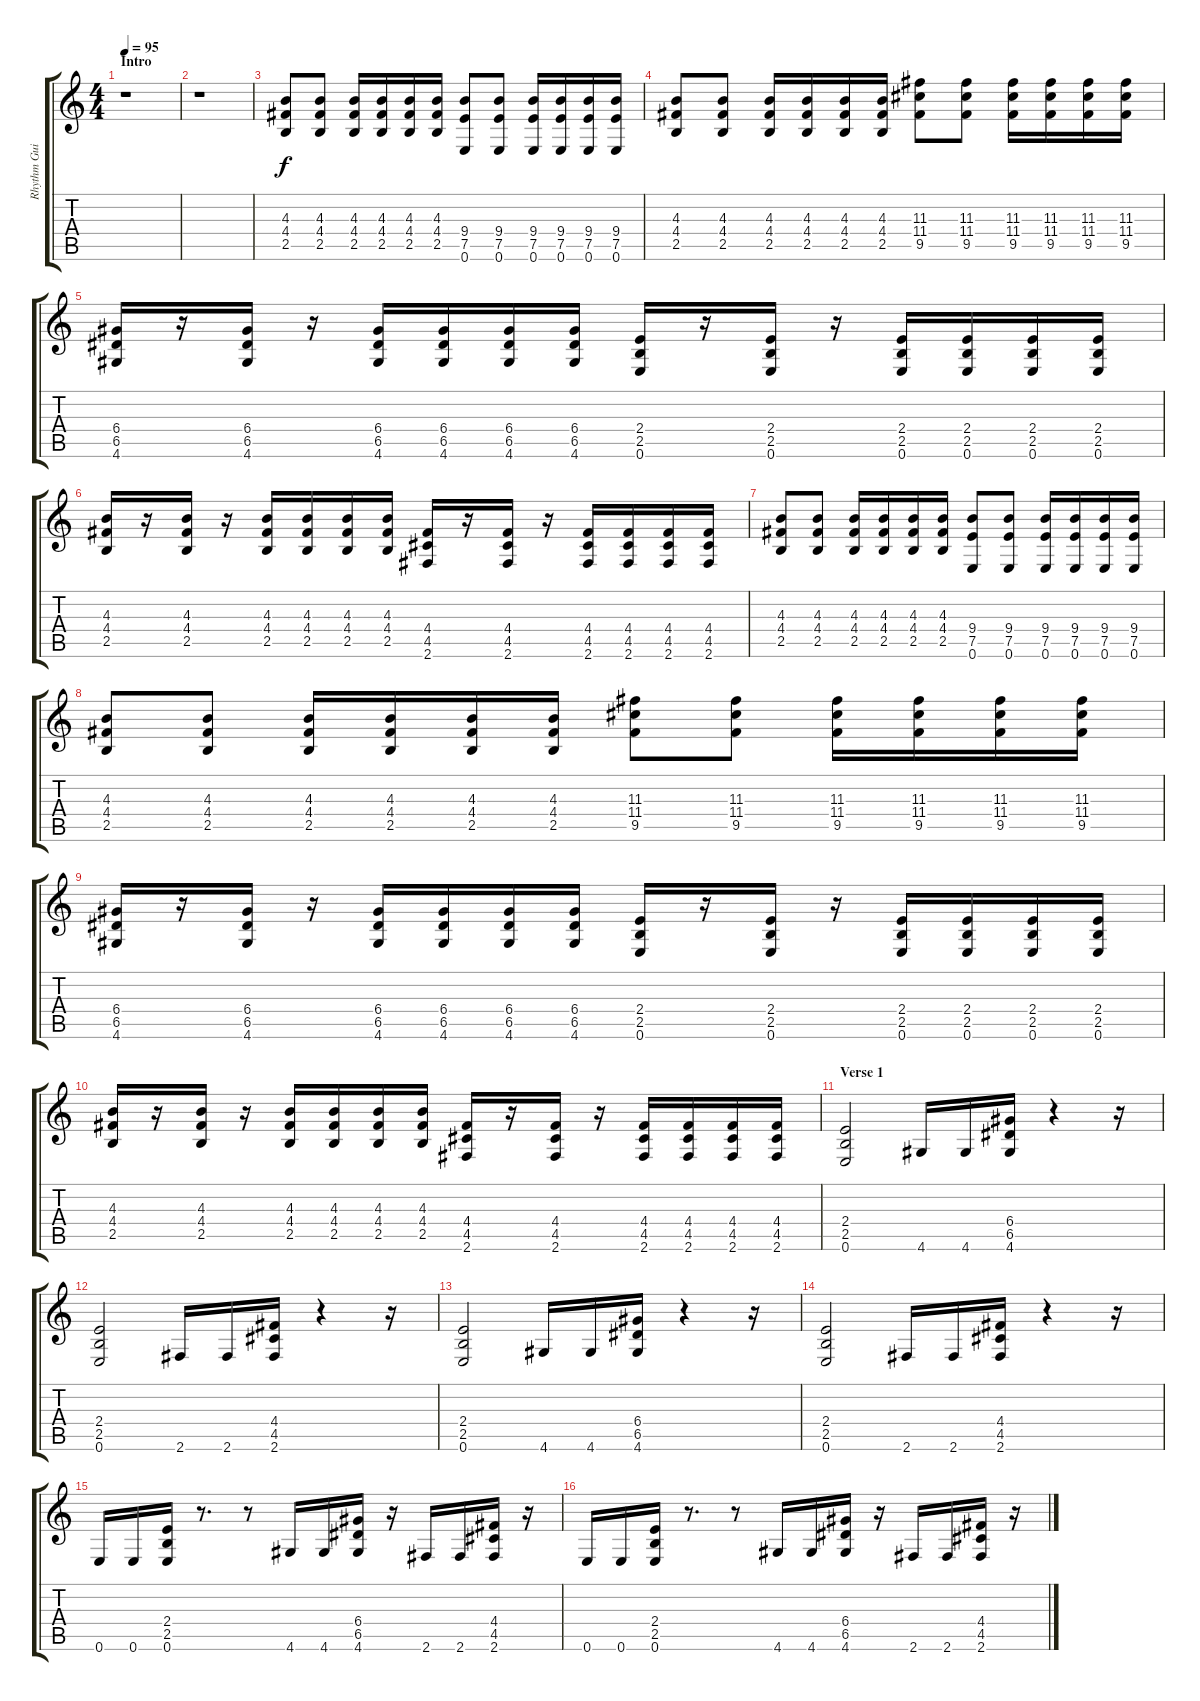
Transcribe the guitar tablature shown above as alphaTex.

\track ("Rhythm Guitar" "Rhythm Gui") {instrument distortionguitar}
\staff {score tabs}
\tuning (E4 B3 G3 D3 A2 E2) {hide}
\ts (4 4)
\section ("" "Intro")
\tempo 95
\clef g2
\ks c
r.1{dy f instrument distortionguitar} |
r.1 |
(4.3 4.4 2.5).8 (4.3 4.4 2.5).8 (4.3 4.4 2.5).16 (4.3 4.4 2.5).16 (4.3 4.4 2.5).16 (4.3 4.4 2.5).16 (9.4 7.5 0.6).8 (9.4 7.5 0.6).8 (9.4 7.5 0.6).16 (9.4 7.5 0.6).16 (9.4 7.5 0.6).16 (9.4 7.5 0.6).16 |
(4.3 4.4 2.5).8 (4.3 4.4 2.5).8 (4.3 4.4 2.5).16 (4.3 4.4 2.5).16 (4.3 4.4 2.5).16 (4.3 4.4 2.5).16 (11.3 11.4 9.5).8 (11.3 11.4 9.5).8 (11.3 11.4 9.5).16 (11.3 11.4 9.5).16 (11.3 11.4 9.5).16 (11.3 11.4 9.5).16 |
(6.4 6.5 4.6).16 r.16 (6.4 6.5 4.6).16 r.16 (6.4 6.5 4.6).16 (6.4 6.5 4.6).16 (6.4 6.5 4.6).16 (6.4 6.5 4.6).16 (2.4 2.5 0.6).16 r.16 (2.4 2.5 0.6).16 r.16 (2.4 2.5 0.6).16 (2.4 2.5 0.6).16 (2.4 2.5 0.6).16 (2.4 2.5 0.6).16 |
(4.3 4.4 2.5).16 r.16 (4.3 4.4 2.5).16 r.16 (4.3 4.4 2.5).16 (4.3 4.4 2.5).16 (4.3 4.4 2.5).16 (4.3 4.4 2.5).16 (4.4 4.5 2.6).16 r.16 (4.4 4.5 2.6).16 r.16 (4.4 4.5 2.6).16 (4.4 4.5 2.6).16 (4.4 4.5 2.6).16 (4.4 4.5 2.6).16 |
(4.3 4.4 2.5).8 (4.3 4.4 2.5).8 (4.3 4.4 2.5).16 (4.3 4.4 2.5).16 (4.3 4.4 2.5).16 (4.3 4.4 2.5).16 (9.4 7.5 0.6).8 (9.4 7.5 0.6).8 (9.4 7.5 0.6).16 (9.4 7.5 0.6).16 (9.4 7.5 0.6).16 (9.4 7.5 0.6).16 |
(4.3 4.4 2.5).8 (4.3 4.4 2.5).8 (4.3 4.4 2.5).16 (4.3 4.4 2.5).16 (4.3 4.4 2.5).16 (4.3 4.4 2.5).16 (11.3 11.4 9.5).8 (11.3 11.4 9.5).8 (11.3 11.4 9.5).16 (11.3 11.4 9.5).16 (11.3 11.4 9.5).16 (11.3 11.4 9.5).16 |
(6.4 6.5 4.6).16 r.16 (6.4 6.5 4.6).16 r.16 (6.4 6.5 4.6).16 (6.4 6.5 4.6).16 (6.4 6.5 4.6).16 (6.4 6.5 4.6).16 (2.4 2.5 0.6).16 r.16 (2.4 2.5 0.6).16 r.16 (2.4 2.5 0.6).16 (2.4 2.5 0.6).16 (2.4 2.5 0.6).16 (2.4 2.5 0.6).16 |
(4.3 4.4 2.5).16 r.16 (4.3 4.4 2.5).16 r.16 (4.3 4.4 2.5).16 (4.3 4.4 2.5).16 (4.3 4.4 2.5).16 (4.3 4.4 2.5).16 (4.4 4.5 2.6).16 r.16 (4.4 4.5 2.6).16 r.16 (4.4 4.5 2.6).16 (4.4 4.5 2.6).16 (4.4 4.5 2.6).16 (4.4 4.5 2.6).16 |
\section ("" "Verse 1")
(2.4 2.5 0.6).2 4.6.16 4.6.16 (6.4 6.5 4.6).16 r.4 r.16 |
(2.4 2.5 0.6).2 2.6.16 2.6.16 (4.4 4.5 2.6).16 r.4 r.16 |
(2.4 2.5 0.6).2 4.6.16 4.6.16 (6.4 6.5 4.6).16 r.4 r.16 |
(2.4 2.5 0.6).2 2.6.16 2.6.16 (4.4 4.5 2.6).16 r.4 r.16 |
0.6.16 0.6.16 (2.4 2.5 0.6).16 r.8{d} r.8 4.6.16 4.6.16 (6.4 6.5 4.6).16 r.16 2.6.16 2.6.16 (4.4 4.5 2.6).16 r.16 |
0.6.16 0.6.16 (2.4 2.5 0.6).16 r.8{d} r.8 4.6.16 4.6.16 (6.4 6.5 4.6).16 r.16 2.6.16 2.6.16 (4.4 4.5 2.6).16 r.16
